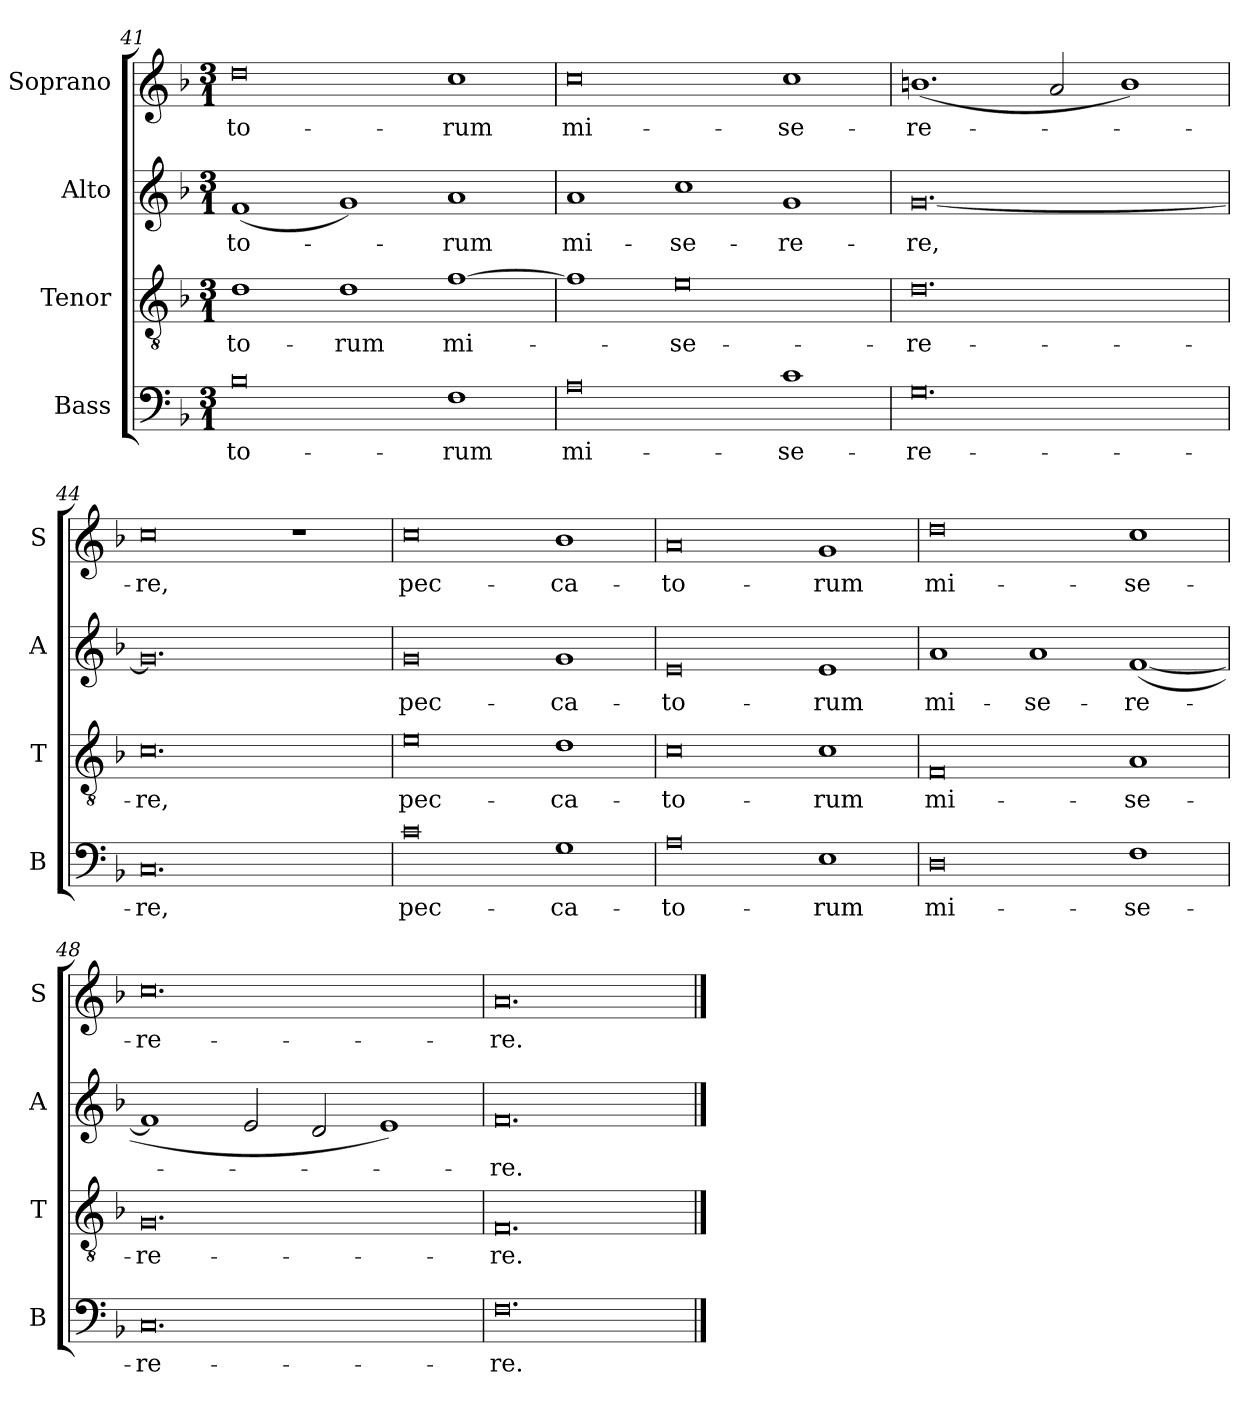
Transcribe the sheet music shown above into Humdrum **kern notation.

**kern	**text	**kern	**text	**kern	**text	**kern	**text
*part4	*part4	*part3	*part3	*part2	*part2	*part1	*part1
*staff4	*staff4	*staff3	*staff3	*staff2	*staff2	*staff1	*staff1
*I"Bass	*	*I"Tenor	*	*I"Alto	*	*I"Soprano	*
*I'B	*	*I'T	*	*I'A	*	*I'S	*
*clefF4	*	*clefGv2	*	*clefG2	*	*clefG2	*
*k[b-]	*	*k[b-]	*	*k[b-]	*	*k[b-]	*
*F:	*	*F:	*	*F:	*	*F:	*
*M3/1	*	*M3/1	*	*M3/1	*	*M3/1	*
=41	=41	=41	=41	=41	=41	=41	=41
!	!LO:LY:b	!	!LO:LY:b	!	!LO:LY:b	!	!LO:LY:b
0B-	-to-	1d	-to-	(<1f	-to-	0dd	-to-
!	!	!	!LO:LY:b	!	!	!	!
.	.	1d	-rum	1g)	.	.	.
!	!LO:LY:b	!	!LO:LY:b	!	!LO:LY:b	!	!LO:LY:b
1F	-rum	[1f	mi-	1a	rum	1cc	-rum
=42	=42	=42	=42	=42	=42	=42	=42
!	!LO:LY:b	!	!	!	!LO:LY:b	!	!LO:LY:b
0A	mi-	1f]	.	1a	mi-	0cc	mi-
!	!	!	!LO:LY:b	!	!LO:LY:b	!	!
.	.	0e	se-	1cc	-se-	.	.
!	!LO:LY:b	!	!	!	!LO:LY:b	!	!LO:LY:b
1c	-se-	.	.	1g	-re-	1cc	-se-
=43	=43	=43	=43	=43	=43	=43	=43
!	!LO:LY:b	!	!LO:LY:b	!	!LO:LY:b	!	!LO:LY:b
0.G	-re-	0.d	-re-	[0.g	-re,	(<1.b/	-re-
.	.	.	.	.	.	2a	.
.	.	.	.	.	.	1b/)	.
=44	=44	=44	=44	=44	=44	=44	=44
!	!LO:LY:b	!	!LO:LY:b	!	!	!	!LO:LY:b
0.C	-re,	0.c	-re,	0.g]	.	0cc	re,
.	.	.	.	.	.	1r	.
=45	=45	=45	=45	=45	=45	=45	=45
!	!LO:LY:b	!	!LO:LY:b	!	!LO:LY:b	!	!LO:LY:b
0c	pec-	0e	pec-	0g	pec-	0cc	pec-
!	!LO:LY:b	!	!LO:LY:b	!	!LO:LY:b	!	!LO:LY:b
1G	-ca-	1d	-ca-	1g	-ca-	1b-	-ca-
=46	=46	=46	=46	=46	=46	=46	=46
!	!LO:LY:b	!	!LO:LY:b	!	!LO:LY:b	!	!LO:LY:b
0A	-to-	0c	-to-	0e	-to-	0a	-to-
!	!LO:LY:b	!	!LO:LY:b	!	!LO:LY:b	!	!LO:LY:b
1E	-rum	1c	-rum	1e	-rum	1g	-rum
=47	=47	=47	=47	=47	=47	=47	=47
!	!LO:LY:b	!	!LO:LY:b	!	!LO:LY:b	!	!LO:LY:b
0D	mi-	0F	mi-	1a	mi-	0dd	mi-
!	!	!	!	!	!LO:LY:b	!	!
.	.	.	.	1a	-se-	.	.
!	!LO:LY:b	!	!LO:LY:b	!	!LO:LY:b	!	!LO:LY:b
1F	-se-	1A	-se-	(<[1f	-re-	1cc	-se-
=48	=48	=48	=48	=48	=48	=48	=48
!	!LO:LY:b	!	!LO:LY:b	!	!	!	!LO:LY:b
0.C	-re-	0.G	-re-	1f]	.	0.cc	-re-
.	.	.	.	2e	.	.	.
.	.	.	.	2d	.	.	.
.	.	.	.	1e)	.	.	.
=49	=49	=49	=49	=49	=49	=49	=49
!	!LO:LY:b	!	!LO:LY:b	!	!LO:LY:b	!	!LO:LY:b
0.F	-re.	0.F	-re.	0.f	re.	0.a	-re.
==	==	==	==	==	==	==	==
*-	*-	*-	*-	*-	*-	*-	*-
